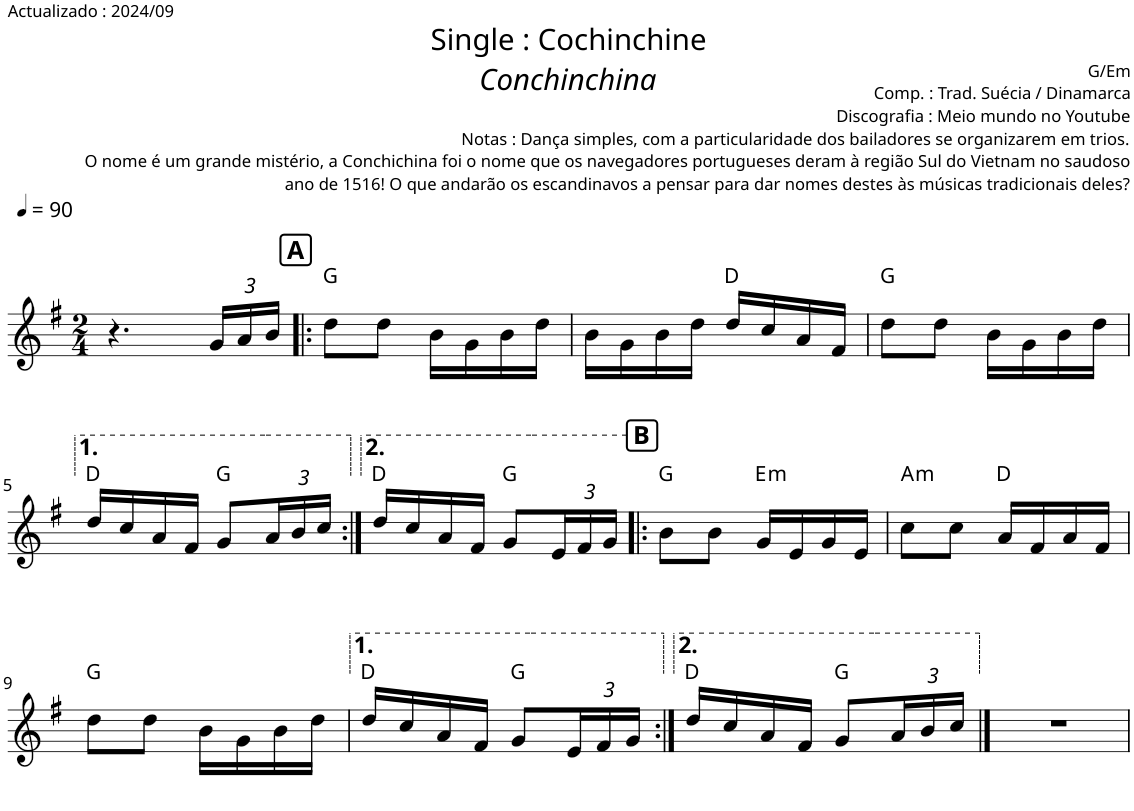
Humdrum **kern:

**kern	**harte
*part1	*part1
*staff1	*
*I"Piano	*
*I'Pno.	*
*clefG2	*
*k[f#]	*
*M2/4	*
*MM90	*
=1	=1
4.r	.
*Xbrackettup	*
24g/LL	.
24a/	.
24b/JJ	.
!!LO:REH:place=s1:a:B:cj:fs=12:t=A
=2!|:	=2!|:
8dd\L	G:maj
8dd\J	.
16b\LL	.
16g\	.
16b\	.
16dd\JJ	.
=3	=3
16b\LL	.
16g\	.
16b\	.
16dd\JJ	.
16dd/LL	D:maj
16cc/	.
16a/	.
16f#/JJ	.
=4	=4
8dd\L	G:maj
8dd\J	.
16b\LL	.
16g\	.
16b\	.
16dd\JJ	.
!!LO:LB:g=z
=5	=5
16dd/LL	D:maj
16cc/	.
16a/	.
16f#/JJ	.
8g/L	G:maj
24a/L	.
24b/	.
24cc/JJ	.
=6:|!	=6:|!
16dd/LL	D:maj
16cc/	.
16a/	.
16f#/JJ	.
8g/L	G:maj
24e/L	.
24f#/	.
24g/JJ	.
!!LO:REH:place=s1:a:B:cj:fs=12:t=B
=7!|:	=7!|:
8b\L	G:maj
8b\J	.
!	!LO:H:kt=m
16g/LL	E:min
16e/	.
16g/	.
16e/JJ	.
=8	=8
!	!LO:H:kt=m
8cc\L	A:min
8cc\J	.
16a/LL	D:maj
16f#/	.
16a/	.
16f#/JJ	.
!!LO:LB:g=z
=9	=9
8dd\L	G:maj
8dd\J	.
16b\LL	.
16g\	.
16b\	.
16dd\JJ	.
=10	=10
16dd/LL	D:maj
16cc/	.
16a/	.
16f#/JJ	.
8g/L	G:maj
24e/L	.
24f#/	.
24g/JJ	.
=11:|!	=11:|!
16dd/LL	D:maj
16cc/	.
16a/	.
16f#/JJ	.
8g/L	G:maj
24a/L	.
24b/	.
24cc/JJ	.
==12	==12
2r	.
=	=
*-	*-
